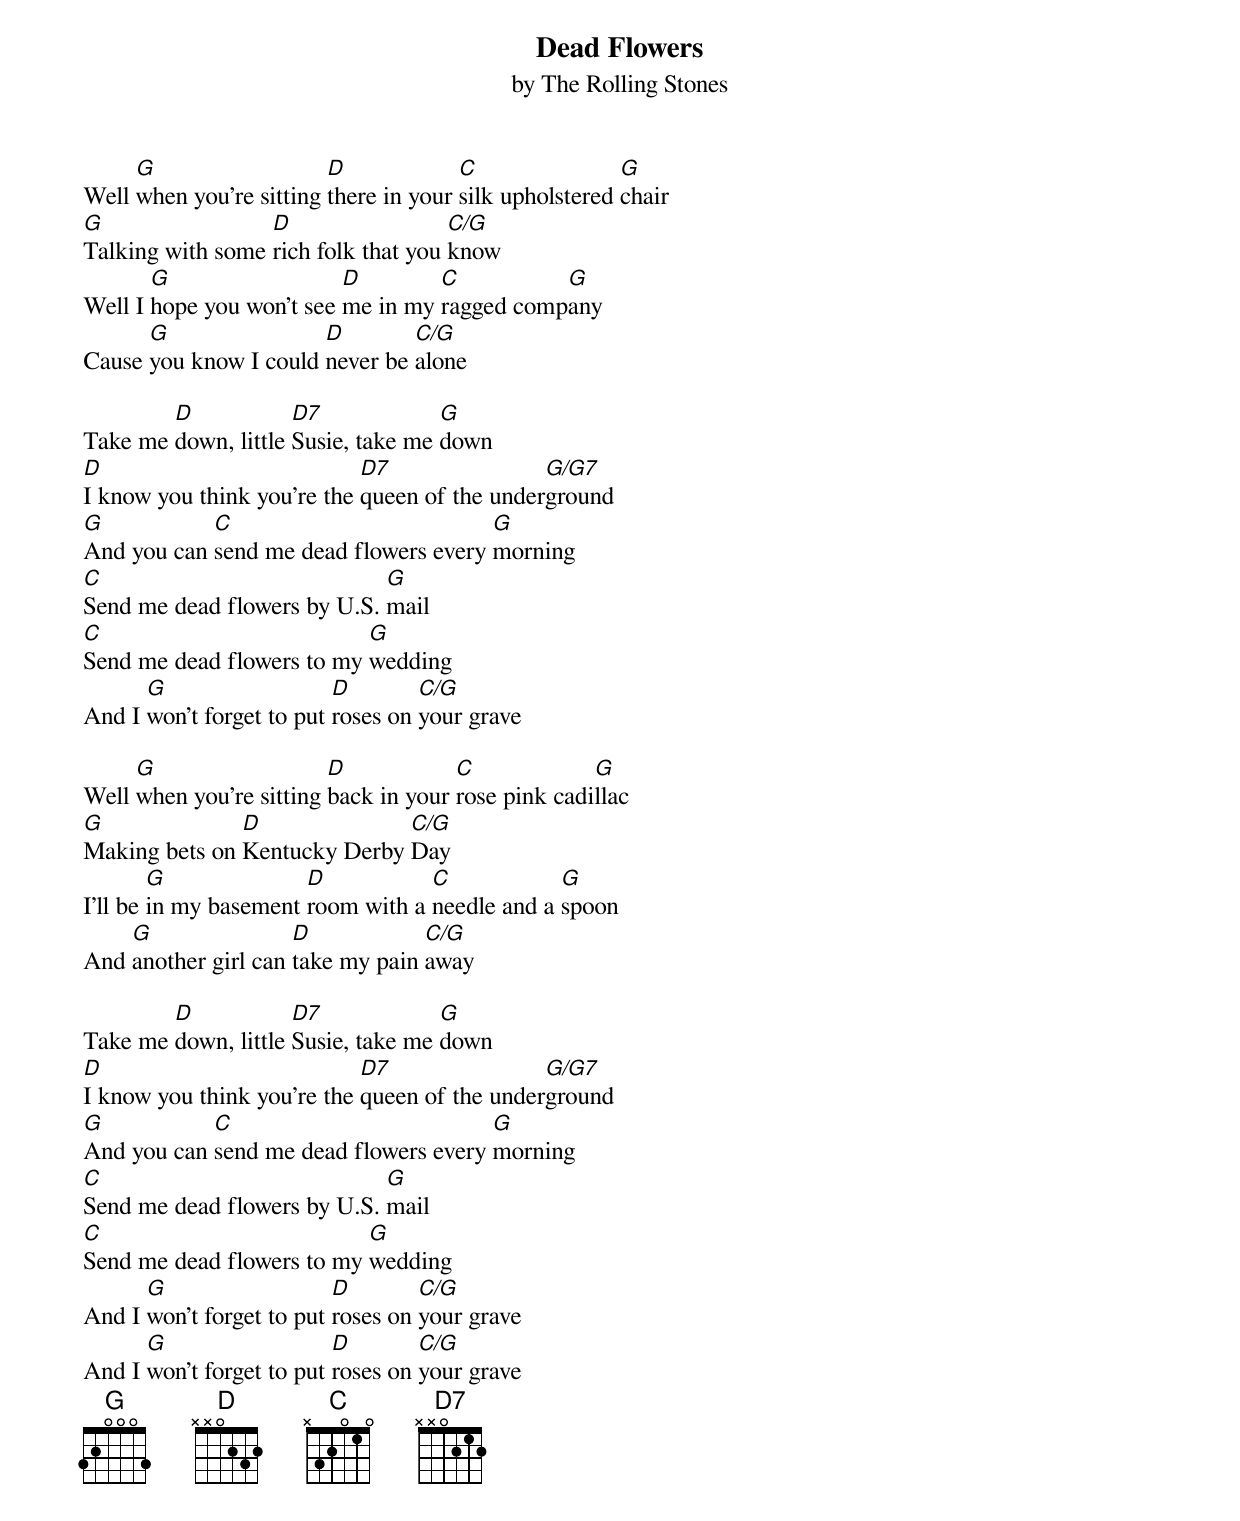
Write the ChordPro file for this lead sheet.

{t: Dead Flowers}
{st: by The Rolling Stones}

Well [G]when you're sitting [D]there in your [C]silk upholstered [G]chair
[G]Talking with some [D]rich folk that you [C/G]know
Well I [G]hope you won't see [D]me in my [C]ragged comp[G]any
Cause [G]you know I could [D]never be [C/G]alone

Take me [D]down, little [D7]Susie, take me [G]down
[D]I know you think you're the [D7]queen of the under[G/G7]ground
[G]And you can [C]send me dead flowers every [G]morning
[C]Send me dead flowers by U.S. [G]mail
[C]Send me dead flowers to my [G]wedding
And I [G]won't forget to put [D]roses on [C/G]your grave

Well [G]when you're sitting [D]back in your [C]rose pink cadi[G]llac
[G]Making bets on [D]Kentucky Derby [C/G]Day
I'll be [G]in my basement [D]room with a [C]needle and a [G]spoon
And [G]another girl can [D]take my pain [C/G]away

Take me [D]down, little [D7]Susie, take me [G]down
[D]I know you think you're the [D7]queen of the under[G/G7]ground
[G]And you can [C]send me dead flowers every [G]morning
[C]Send me dead flowers by U.S. [G]mail
[C]Send me dead flowers to my [G]wedding
And I [G]won't forget to put [D]roses on [C/G]your grave
And I [G]won't forget to put [D]roses on [C/G]your grave
